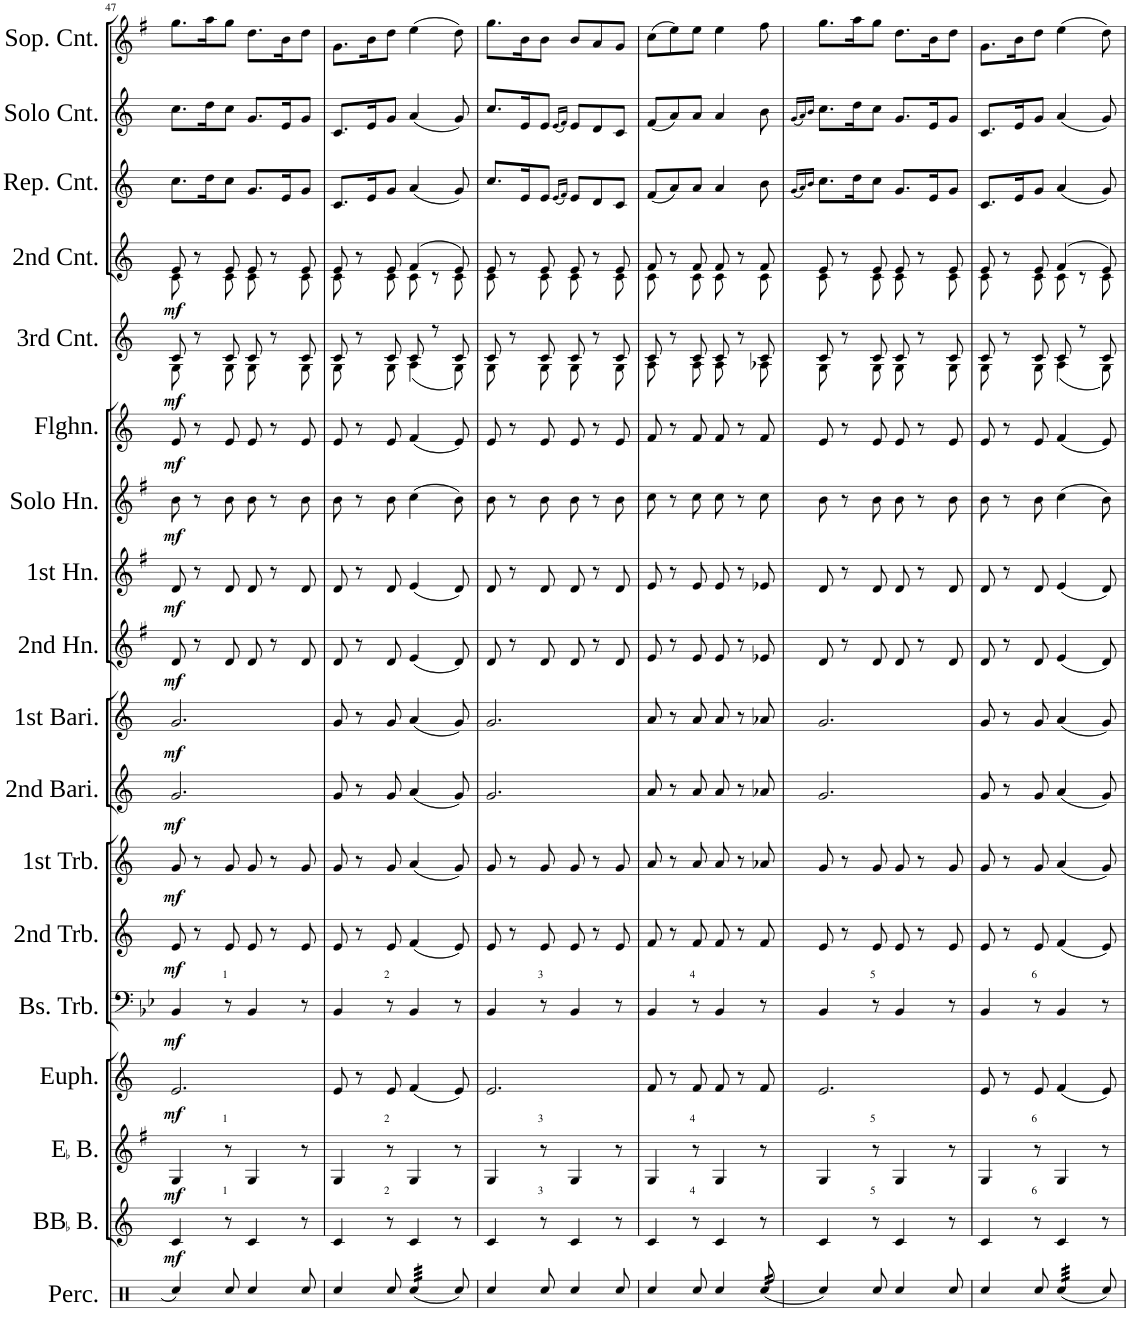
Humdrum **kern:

**kern	**kern	**dynam	**kern	**dynam	**kern	**dynam	**kern	**dynam	**kern	**dynam	**kern	**dynam	**kern	**dynam	**kern	**dynam	**kern	**dynam	**kern	**dynam	**kern	**dynam	**kern	**dynam	**kern	**dynam	**kern	**dynam	**kern	**kern	**kern
*part18	*part17	*part17	*part16	*part16	*part15	*part15	*part14	*part14	*part13	*part13	*part12	*part12	*part11	*part11	*part10	*part10	*part9	*part9	*part8	*part8	*part7	*part7	*part6	*part6	*part5	*part5	*part4	*part4	*part3	*part2	*part1
*staff18	*staff17	*staff17	*staff16	*staff16	*staff15	*staff15	*staff14	*staff14	*staff13	*staff13	*staff12	*staff12	*staff11	*staff11	*staff10	*staff10	*staff9	*staff9	*staff8	*staff8	*staff7	*staff7	*staff6	*staff6	*staff5	*staff5	*staff4	*staff4	*staff3	*staff2	*staff1
*I"Percussion (snare drum)	*I"BBaccidentalFlat Bass	*	*I"EaccidentalFlat Bass	*	*I"Euphonium	*	*I"Bass Trombone	*	*I"2nd Trombone	*	*I"1st Trombone	*	*I"2nd Baritone	*	*I"1st Baritone	*	*I"2nd Horn	*	*I"1st Horn	*	*I"Solo Horn	*	*I"Flugel Horn	*	*I"3rd Cornet	*	*I"2nd Cornet	*	*I"Repiano Cornet	*I"Solo Cornet	*I"Soprano Cornet
*I'Perc.	*I'BBaccidentalFlat B.	*	*I'EaccidentalFlat B.	*	*I'Euph.	*	*I'Bs. Trb.	*	*I'2nd Trb.	*	*I'1st Trb.	*	*I'2nd Bari.	*	*I'1st Bari.	*	*I'2nd Hn.	*	*I'1st Hn.	*	*I'Solo Hn.	*	*I'Flghn.	*	*I'3rd Cnt.	*	*I'2nd Cnt.	*	*I'Rep. Cnt.	*I'Solo Cnt.	*I'Sop. Cnt.
!!LO:PB:g=z
*clefX	*clefG2	*	*clefG2	*	*clefG2	*	*clefF4	*	*clefG2	*	*clefG2	*	*clefG2	*	*clefG2	*	*clefG2	*	*clefG2	*	*clefG2	*	*clefG2	*	*clefG2	*	*clefG2	*	*clefG2	*clefG2	*clefG2
*	*Trd15c26	*	*Trd12c21	*	*Trd8c14	*	*	*	*Trd8c14	*	*Trd8c14	*	*Trd8c14	*	*Trd8c14	*	*Trd5c9	*	*Trd5c9	*	*Trd5c9	*	*Trd1c2	*	*Trd1c2	*	*Trd1c2	*	*Trd1c2	*Trd1c2	*Trd-2c-3
*k[]	*k[]	*	*k[f#]	*	*k[]	*	*k[b-e-]	*	*k[]	*	*k[]	*	*k[]	*	*k[]	*	*k[f#]	*	*k[f#]	*	*k[f#]	*	*k[]	*	*k[]	*	*k[]	*	*k[]	*k[]	*k[f#]
*M6/8	*M6/8	*	*M6/8	*	*M6/8	*	*M6/8	*	*M6/8	*	*M6/8	*	*M6/8	*	*M6/8	*	*M6/8	*	*M6/8	*	*M6/8	*	*M6/8	*	*M6/8	*	*M6/8	*	*M6/8	*M6/8	*M6/8
=47	=47	=47	=47	=47	=47	=47	=47	=47	=47	=47	=47	=47	=47	=47	=47	=47	=47	=47	=47	=47	=47	=47	=47	=47	=47	=47	=47	=47	=47	=47	=47
*	*	*	*	*	*	*	*	*	*	*	*	*	*	*	*	*	*	*	*	*	*	*	*	*	*^	*	*^	*	*	*	*
!	!	!LO:DY:b	!	!LO:DY:b	!	!LO:DY:b	!	!LO:DY:b	!	!LO:DY:b	!	!LO:DY:b	!	!LO:DY:b	!	!LO:DY:b	!	!LO:DY:b	!	!LO:DY:b	!	!LO:DY:b	!	!LO:DY:b	!	!	!LO:DY:b	!	!	!LO:DY:b	!	!	!
4Rcc/	4c/	mf	4G/	mf	2.e/	mf	4BB-/	mf	8e/	mf	8g/	mf	2.g/	mf	2.g/	mf	8d/	mf	8d/	mf	8b\	mf	8e/	mf	8c/	8G\	mf	8e/	8c\	mf	8.cc\L	8.cc\L	8.gg\L
.	.	.	.	.	.	.	.	.	8r	.	8r	.	.	.	.	.	8r	.	8r	.	8r	.	8r	.	8r	8ryy	.	8r	8ryy	.	.	.	.
.	.	.	.	.	.	.	.	.	.	.	.	.	.	.	.	.	.	.	.	.	.	.	.	.	.	.	.	.	.	.	16dd\K	16dd\K	16aa\K
!	!	!	!	!	!	!	!LO:TX:a:t=1	!	!	!	!	!	!	!	!	!	!	!	!	!	!	!	!	!	!	!	!	!	!	!	!	!	!
!	!	!	!LO:TX:a:t=1	!	!	!	!	!	!	!	!	!	!	!	!	!	!	!	!	!	!	!	!	!	!	!	!	!	!	!	!	!	!
!	!LO:TX:a:t=1	!	!	!	!	!	!	!	!	!	!	!	!	!	!	!	!	!	!	!	!	!	!	!	!	!	!	!	!	!	!	!	!
8Rcc/	8r	.	8r	.	.	.	8r	.	8e/	.	8g/	.	.	.	.	.	8d/	.	8d/	.	8b\	.	8e/	.	8c/	8G\	.	8e/	8c\	.	8cc\J	8cc\J	8gg\J
4Rcc/	4c/	.	4G/	.	.	.	4BB-/	.	8e/	.	8g/	.	.	.	.	.	8d/	.	8d/	.	8b\	.	8e/	.	8c/	8G\	.	8e/	8c\	.	8.g/L	8.g/L	8.dd\L
.	.	.	.	.	.	.	.	.	8r	.	8r	.	.	.	.	.	8r	.	8r	.	8r	.	8r	.	8r	8ryy	.	8r	8ryy	.	.	.	.
.	.	.	.	.	.	.	.	.	.	.	.	.	.	.	.	.	.	.	.	.	.	.	.	.	.	.	.	.	.	.	16e/K	16e/K	16b\K
8Rcc/	8r	.	8r	.	.	.	8r	.	8e/	.	8g/	.	.	.	.	.	8d/	.	8d/	.	8b\	.	8e/	.	8c/	8G\	.	8e/	8c\	.	8g/J	8g/J	8dd\J
=48	=48	=48	=48	=48	=48	=48	=48	=48	=48	=48	=48	=48	=48	=48	=48	=48	=48	=48	=48	=48	=48	=48	=48	=48	=48	=48	=48	=48	=48	=48	=48	=48	=48
4Rcc/	4c/	.	4G/	.	8e/	.	4BB-/	.	8e/	.	8g/	.	8g/	.	8g/	.	8d/	.	8d/	.	8b\	.	8e/	.	8c/	8G\	.	8e/	8c\	.	8.c/L	8.c/L	8.g\L
.	.	.	.	.	8r	.	.	.	8r	.	8r	.	8r	.	8r	.	8r	.	8r	.	8r	.	8r	.	8r	8ryy	.	8r	8ryy	.	.	.	.
.	.	.	.	.	.	.	.	.	.	.	.	.	.	.	.	.	.	.	.	.	.	.	.	.	.	.	.	.	.	.	16e/K	16e/K	16b\K
!	!	!	!	!	!	!	!LO:TX:a:t=2	!	!	!	!	!	!	!	!	!	!	!	!	!	!	!	!	!	!	!	!	!	!	!	!	!	!
!	!	!	!LO:TX:a:t=2	!	!	!	!	!	!	!	!	!	!	!	!	!	!	!	!	!	!	!	!	!	!	!	!	!	!	!	!	!	!
!	!LO:TX:a:t=2	!	!	!	!	!	!	!	!	!	!	!	!	!	!	!	!	!	!	!	!	!	!	!	!	!	!	!	!	!	!	!	!
8Rcc/	8r	.	8r	.	8e/	.	8r	.	8e/	.	8g/	.	8g/	.	8g/	.	8d/	.	8d/	.	8b\	.	8e/	.	8c/	8G\	.	8e/	8c\	.	8g/J	8g/J	8dd\J
*tremolo	*	*	*	*	*	*	*	*	*	*	*	*	*	*	*	*	*	*	*	*	*	*	*	*	*	*	*	*	*	*	*	*	*
(32Rcc/LLL	4c/	.	4G/	.	(4f/	.	4BB-/	.	(4f/	.	(4a/	.	(4a/	.	(4a/	.	(4e/	.	(4e/	.	(4cc\	.	(4f/	.	8c/	(4A\	.	(4f/	8c\	.	(4a/	(4a/	(4ee\
(32Rcc/	.	.	.	.	.	.	.	.	.	.	.	.	.	.	.	.	.	.	.	.	.	.	.	.	.	.	.	.	.	.	.	.	.
(32Rcc/	.	.	.	.	.	.	.	.	.	.	.	.	.	.	.	.	.	.	.	.	.	.	.	.	.	.	.	.	.	.	.	.	.
(32Rcc/	.	.	.	.	.	.	.	.	.	.	.	.	.	.	.	.	.	.	.	.	.	.	.	.	.	.	.	.	.	.	.	.	.
(32Rcc/	.	.	.	.	.	.	.	.	.	.	.	.	.	.	.	.	.	.	.	.	.	.	.	.	8r	.	.	.	8r	.	.	.	.
(32Rcc/	.	.	.	.	.	.	.	.	.	.	.	.	.	.	.	.	.	.	.	.	.	.	.	.	.	.	.	.	.	.	.	.	.
(32Rcc/	.	.	.	.	.	.	.	.	.	.	.	.	.	.	.	.	.	.	.	.	.	.	.	.	.	.	.	.	.	.	.	.	.
(32Rcc/JJJ	.	.	.	.	.	.	.	.	.	.	.	.	.	.	.	.	.	.	.	.	.	.	.	.	.	.	.	.	.	.	.	.	.
*Xtremolo	*	*	*	*	*	*	*	*	*	*	*	*	*	*	*	*	*	*	*	*	*	*	*	*	*	*	*	*	*	*	*	*	*
8Rcc/)	8r	.	8r	.	8e/)	.	8r	.	8e/)	.	8g/)	.	8g/)	.	8g/)	.	8d/)	.	8d/)	.	8b\)	.	8e/)	.	8c/	8G\)	.	8e/)	8c\	.	8g/)	8g/)	8dd\)
=49	=49	=49	=49	=49	=49	=49	=49	=49	=49	=49	=49	=49	=49	=49	=49	=49	=49	=49	=49	=49	=49	=49	=49	=49	=49	=49	=49	=49	=49	=49	=49	=49	=49
4Rcc/	4c/	.	4G/	.	2.e/	.	4BB-/	.	8e/	.	8g/	.	2.g/	.	2.g/	.	8d/	.	8d/	.	8b\	.	8e/	.	8c/	8G\	.	8e/	8c\	.	8.cc/L	8.cc/L	8.gg\L
.	.	.	.	.	.	.	.	.	8r	.	8r	.	.	.	.	.	8r	.	8r	.	8r	.	8r	.	8r	8ryy	.	8r	8ryy	.	.	.	.
.	.	.	.	.	.	.	.	.	.	.	.	.	.	.	.	.	.	.	.	.	.	.	.	.	.	.	.	.	.	.	16e/K	16e/K	16b\K
!	!	!	!	!	!	!	!LO:TX:a:t=3	!	!	!	!	!	!	!	!	!	!	!	!	!	!	!	!	!	!	!	!	!	!	!	!	!	!
!	!	!	!LO:TX:a:t=3	!	!	!	!	!	!	!	!	!	!	!	!	!	!	!	!	!	!	!	!	!	!	!	!	!	!	!	!	!	!
!	!LO:TX:a:t=3	!	!	!	!	!	!	!	!	!	!	!	!	!	!	!	!	!	!	!	!	!	!	!	!	!	!	!	!	!	!	!	!
8Rcc/	8r	.	8r	.	.	.	8r	.	8e/	.	8g/	.	.	.	.	.	8d/	.	8d/	.	8b\	.	8e/	.	8c/	8G\	.	8e/	8c\	.	8e/J	8e/J	8b\J
.	.	.	.	.	.	.	.	.	.	.	.	.	.	.	.	.	.	.	.	.	.	.	.	.	.	.	.	.	.	.	(16qe/LL	(16qe/LL	.
.	.	.	.	.	.	.	.	.	.	.	.	.	.	.	.	.	.	.	.	.	.	.	.	.	.	.	.	.	.	.	16qf/JJ)	16qf/JJ)	.
4Rcc/	4c/	.	4G/	.	.	.	4BB-/	.	8e/	.	8g/	.	.	.	.	.	8d/	.	8d/	.	8b\	.	8e/	.	8c/	8G\	.	8e/	8c\	.	8e/L	8e/L	8b/L
.	.	.	.	.	.	.	.	.	8r	.	8r	.	.	.	.	.	8r	.	8r	.	8r	.	8r	.	8r	8ryy	.	8r	8ryy	.	8d/	8d/	8a/
8Rcc/	8r	.	8r	.	.	.	8r	.	8e/	.	8g/	.	.	.	.	.	8d/	.	8d/	.	8b\	.	8e/	.	8c/	8G\	.	8e/	8c\	.	8c/J	8c/J	8g/J
=50	=50	=50	=50	=50	=50	=50	=50	=50	=50	=50	=50	=50	=50	=50	=50	=50	=50	=50	=50	=50	=50	=50	=50	=50	=50	=50	=50	=50	=50	=50	=50	=50	=50
4Rcc/	4c/	.	4G/	.	8f/	.	4BB-/	.	8f/	.	8a/	.	8a/	.	8a/	.	8e/	.	8e/	.	8cc\	.	8f/	.	8c/	8A\	.	8f/	8c\	.	(8f/L	(8f/L	(8cc\L
.	.	.	.	.	8r	.	.	.	8r	.	8r	.	8r	.	8r	.	8r	.	8r	.	8r	.	8r	.	8r	8ryy	.	8r	8ryy	.	8a/)	8a/)	8ee\)
!	!	!	!	!	!	!	!LO:TX:a:t=4	!	!	!	!	!	!	!	!	!	!	!	!	!	!	!	!	!	!	!	!	!	!	!	!	!	!
!	!	!	!LO:TX:a:t=4	!	!	!	!	!	!	!	!	!	!	!	!	!	!	!	!	!	!	!	!	!	!	!	!	!	!	!	!	!	!
!	!LO:TX:a:t=4	!	!	!	!	!	!	!	!	!	!	!	!	!	!	!	!	!	!	!	!	!	!	!	!	!	!	!	!	!	!	!	!
8Rcc/	8r	.	8r	.	8f/	.	8r	.	8f/	.	8a/	.	8a/	.	8a/	.	8e/	.	8e/	.	8cc\	.	8f/	.	8c/	8A\	.	8f/	8c\	.	8a/J	8a/J	8ee\J
4Rcc/	4c/	.	4G/	.	8f/	.	4BB-/	.	8f/	.	8a/	.	8a/	.	8a/	.	8e/	.	8e/	.	8cc\	.	8f/	.	8c/	8A\	.	8f/	8c\	.	4a/	4a/	4ee\
.	.	.	.	.	8r	.	.	.	8r	.	8r	.	8r	.	8r	.	8r	.	8r	.	8r	.	8r	.	8r	8ryy	.	8r	8ryy	.	.	.	.
*tremolo	*	*	*	*	*	*	*	*	*	*	*	*	*	*	*	*	*	*	*	*	*	*	*	*	*	*	*	*	*	*	*	*	*
(32Rcc/	8r	.	8r	.	8f/	.	8r	.	8f/	.	8a-X/	.	8a-X/	.	8a-X/	.	8e-X/	.	8e-X/	.	8cc\	.	8f/	.	8c/	8A-X\	.	8f/	8c\	.	8b\	8b\	8ff#\
(32Rcc/	.	.	.	.	.	.	.	.	.	.	.	.	.	.	.	.	.	.	.	.	.	.	.	.	.	.	.	.	.	.	.	.	.
(32Rcc/	.	.	.	.	.	.	.	.	.	.	.	.	.	.	.	.	.	.	.	.	.	.	.	.	.	.	.	.	.	.	.	.	.
(32Rcc/	.	.	.	.	.	.	.	.	.	.	.	.	.	.	.	.	.	.	.	.	.	.	.	.	.	.	.	.	.	.	.	.	.
*Xtremolo	*	*	*	*	*	*	*	*	*	*	*	*	*	*	*	*	*	*	*	*	*	*	*	*	*	*	*	*	*	*	*	*	*
=51	=51	=51	=51	=51	=51	=51	=51	=51	=51	=51	=51	=51	=51	=51	=51	=51	=51	=51	=51	=51	=51	=51	=51	=51	=51	=51	=51	=51	=51	=51	=51	=51	=51
.	.	.	.	.	.	.	.	.	.	.	.	.	.	.	.	.	.	.	.	.	.	.	.	.	.	.	.	.	.	.	(16qg/LL	(16qg/LL	.
.	.	.	.	.	.	.	.	.	.	.	.	.	.	.	.	.	.	.	.	.	.	.	.	.	.	.	.	.	.	.	16qa/)	16qa/)	.
.	.	.	.	.	.	.	.	.	.	.	.	.	.	.	.	.	.	.	.	.	.	.	.	.	.	.	.	.	.	.	16qb/JJ	16qb/JJ	.
4Rcc/)	4c/	.	4G/	.	2.e/	.	4BB-/	.	8e/	.	8g/	.	2.g/	.	2.g/	.	8d/	.	8d/	.	8b\	.	8e/	.	8c/	8G\	.	8e/	8c\	.	8.cc\L	8.cc\L	8.gg\L
.	.	.	.	.	.	.	.	.	8r	.	8r	.	.	.	.	.	8r	.	8r	.	8r	.	8r	.	8r	8ryy	.	8r	8ryy	.	.	.	.
.	.	.	.	.	.	.	.	.	.	.	.	.	.	.	.	.	.	.	.	.	.	.	.	.	.	.	.	.	.	.	16dd\K	16dd\K	16aa\K
!	!	!	!	!	!	!	!LO:TX:a:t=5	!	!	!	!	!	!	!	!	!	!	!	!	!	!	!	!	!	!	!	!	!	!	!	!	!	!
!	!	!	!LO:TX:a:t=5	!	!	!	!	!	!	!	!	!	!	!	!	!	!	!	!	!	!	!	!	!	!	!	!	!	!	!	!	!	!
!	!LO:TX:a:t=5	!	!	!	!	!	!	!	!	!	!	!	!	!	!	!	!	!	!	!	!	!	!	!	!	!	!	!	!	!	!	!	!
8Rcc/	8r	.	8r	.	.	.	8r	.	8e/	.	8g/	.	.	.	.	.	8d/	.	8d/	.	8b\	.	8e/	.	8c/	8G\	.	8e/	8c\	.	8cc\J	8cc\J	8gg\J
4Rcc/	4c/	.	4G/	.	.	.	4BB-/	.	8e/	.	8g/	.	.	.	.	.	8d/	.	8d/	.	8b\	.	8e/	.	8c/	8G\	.	8e/	8c\	.	8.g/L	8.g/L	8.dd\L
.	.	.	.	.	.	.	.	.	8r	.	8r	.	.	.	.	.	8r	.	8r	.	8r	.	8r	.	8r	8ryy	.	8r	8ryy	.	.	.	.
.	.	.	.	.	.	.	.	.	.	.	.	.	.	.	.	.	.	.	.	.	.	.	.	.	.	.	.	.	.	.	16e/K	16e/K	16b\K
8Rcc/	8r	.	8r	.	.	.	8r	.	8e/	.	8g/	.	.	.	.	.	8d/	.	8d/	.	8b\	.	8e/	.	8c/	8G\	.	8e/	8c\	.	8g/J	8g/J	8dd\J
=52	=52	=52	=52	=52	=52	=52	=52	=52	=52	=52	=52	=52	=52	=52	=52	=52	=52	=52	=52	=52	=52	=52	=52	=52	=52	=52	=52	=52	=52	=52	=52	=52	=52
4Rcc/	4c/	.	4G/	.	8e/	.	4BB-/	.	8e/	.	8g/	.	8g/	.	8g/	.	8d/	.	8d/	.	8b\	.	8e/	.	8c/	8G\	.	8e/	8c\	.	8.c/L	8.c/L	8.g\L
.	.	.	.	.	8r	.	.	.	8r	.	8r	.	8r	.	8r	.	8r	.	8r	.	8r	.	8r	.	8r	8ryy	.	8r	8ryy	.	.	.	.
.	.	.	.	.	.	.	.	.	.	.	.	.	.	.	.	.	.	.	.	.	.	.	.	.	.	.	.	.	.	.	16e/K	16e/K	16b\K
!	!	!	!	!	!	!	!LO:TX:a:t=6	!	!	!	!	!	!	!	!	!	!	!	!	!	!	!	!	!	!	!	!	!	!	!	!	!	!
!	!	!	!LO:TX:a:t=6	!	!	!	!	!	!	!	!	!	!	!	!	!	!	!	!	!	!	!	!	!	!	!	!	!	!	!	!	!	!
!	!LO:TX:a:t=6	!	!	!	!	!	!	!	!	!	!	!	!	!	!	!	!	!	!	!	!	!	!	!	!	!	!	!	!	!	!	!	!
8Rcc/	8r	.	8r	.	8e/	.	8r	.	8e/	.	8g/	.	8g/	.	8g/	.	8d/	.	8d/	.	8b\	.	8e/	.	8c/	8G\	.	8e/	8c\	.	8g/J	8g/J	8dd\J
*tremolo	*	*	*	*	*	*	*	*	*	*	*	*	*	*	*	*	*	*	*	*	*	*	*	*	*	*	*	*	*	*	*	*	*
(32Rcc/LLL	4c/	.	4G/	.	(4f/	.	4BB-/	.	(4f/	.	(4a/	.	(4a/	.	(4a/	.	(4e/	.	(4e/	.	(4cc\	.	(4f/	.	8c/	(4A\	.	(4f/	8c\	.	(4a/	(4a/	(4ee\
(32Rcc/	.	.	.	.	.	.	.	.	.	.	.	.	.	.	.	.	.	.	.	.	.	.	.	.	.	.	.	.	.	.	.	.	.
(32Rcc/	.	.	.	.	.	.	.	.	.	.	.	.	.	.	.	.	.	.	.	.	.	.	.	.	.	.	.	.	.	.	.	.	.
(32Rcc/	.	.	.	.	.	.	.	.	.	.	.	.	.	.	.	.	.	.	.	.	.	.	.	.	.	.	.	.	.	.	.	.	.
(32Rcc/	.	.	.	.	.	.	.	.	.	.	.	.	.	.	.	.	.	.	.	.	.	.	.	.	8r	.	.	.	8r	.	.	.	.
(32Rcc/	.	.	.	.	.	.	.	.	.	.	.	.	.	.	.	.	.	.	.	.	.	.	.	.	.	.	.	.	.	.	.	.	.
(32Rcc/	.	.	.	.	.	.	.	.	.	.	.	.	.	.	.	.	.	.	.	.	.	.	.	.	.	.	.	.	.	.	.	.	.
(32Rcc/JJJ	.	.	.	.	.	.	.	.	.	.	.	.	.	.	.	.	.	.	.	.	.	.	.	.	.	.	.	.	.	.	.	.	.
*Xtremolo	*	*	*	*	*	*	*	*	*	*	*	*	*	*	*	*	*	*	*	*	*	*	*	*	*	*	*	*	*	*	*	*	*
8Rcc/)	8r	.	8r	.	8e/)	.	8r	.	8e/)	.	8g/)	.	8g/)	.	8g/)	.	8d/)	.	8d/)	.	8b\)	.	8e/)	.	8c/	8G\)	.	8e/)	8c\	.	8g/)	8g/)	8dd\)
*	*	*	*	*	*	*	*	*	*	*	*	*	*	*	*	*	*	*	*	*	*	*	*	*	*v	*v	*	*	*	*	*	*	*
*	*	*	*	*	*	*	*	*	*	*	*	*	*	*	*	*	*	*	*	*	*	*	*	*	*	*	*v	*v	*	*	*	*
=	=	=	=	=	=	=	=	=	=	=	=	=	=	=	=	=	=	=	=	=	=	=	=	=	=	=	=	=	=	=	=
*-	*-	*-	*-	*-	*-	*-	*-	*-	*-	*-	*-	*-	*-	*-	*-	*-	*-	*-	*-	*-	*-	*-	*-	*-	*-	*-	*-	*-	*-	*-	*-
